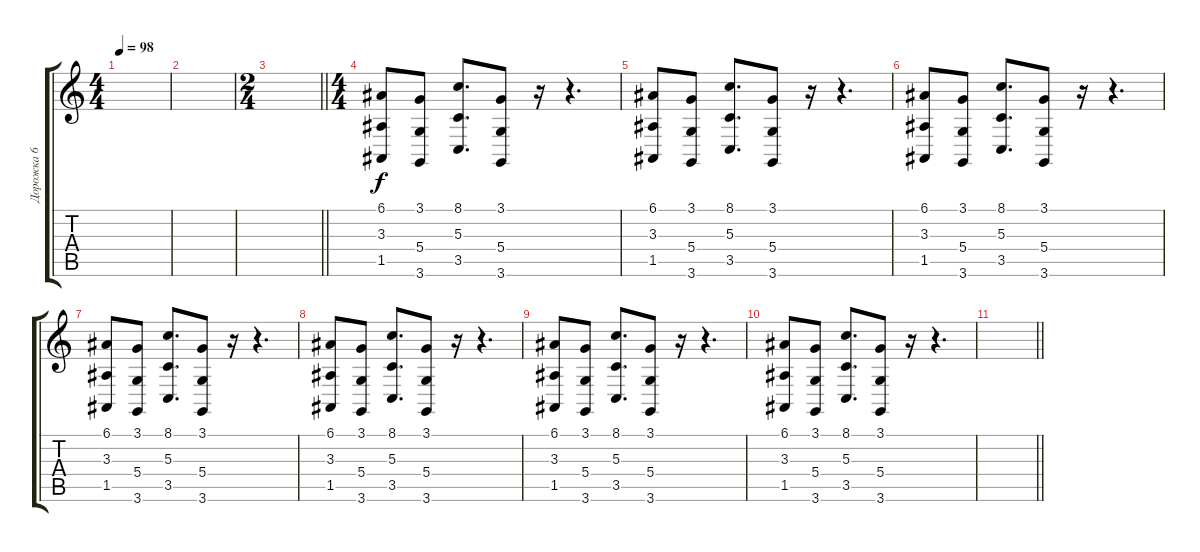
\track ("Дорожка 6" "Дорожка 6") {instrument vibraphone}
\staff {score tabs}
\tuning (E4 B3 G3 D3 A2 E2) {hide}
\ts (4 4)
\tempo 98
\clef g2
\ks c
|
|
\ts (2 4)
\barLineRight lightlight
|
\ts (4 4)
(6.1 3.3 1.5).8 (3.1 5.4 3.6).8 (8.1 5.3 3.5).8{d} (3.1 5.4 3.6).8 r.16 r.4{d} |
(6.1 3.3 1.5).8 (3.1 5.4 3.6).8 (8.1 5.3 3.5).8{d} (3.1 5.4 3.6).8 r.16 r.4{d} |
(6.1 3.3 1.5).8 (3.1 5.4 3.6).8 (8.1 5.3 3.5).8{d} (3.1 5.4 3.6).8 r.16 r.4{d} |
(6.1 3.3 1.5).8 (3.1 5.4 3.6).8 (8.1 5.3 3.5).8{d} (3.1 5.4 3.6).8 r.16 r.4{d} |
(6.1 3.3 1.5).8 (3.1 5.4 3.6).8 (8.1 5.3 3.5).8{d} (3.1 5.4 3.6).8 r.16 r.4{d} |
(6.1 3.3 1.5).8 (3.1 5.4 3.6).8 (8.1 5.3 3.5).8{d} (3.1 5.4 3.6).8 r.16 r.4{d} |
(6.1 3.3 1.5).8 (3.1 5.4 3.6).8 (8.1 5.3 3.5).8{d} (3.1 5.4 3.6).8 r.16 r.4{d} |
\barLineRight lightlight
